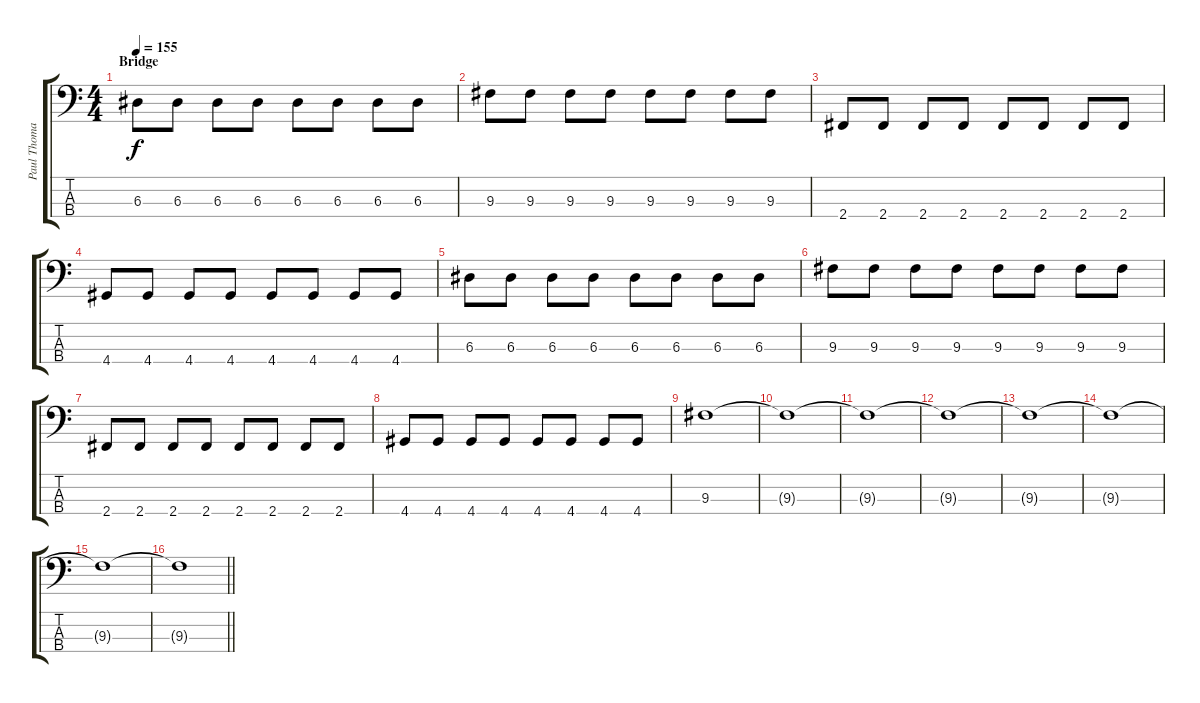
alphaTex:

\track ("Paul Thomas [Bass Guitar]" "Paul Thoma") {instrument electricbassfinger}
\staff {score tabs}
\tuning (G2 D2 A1 E1) {hide}
\ts (4 4)
\section ("" "Bridge")
\tempo 155
\clef f4
\ks c
6.3.8{dy f} 6.3.8 6.3.8 6.3.8 6.3.8 6.3.8 6.3.8 6.3.8 |
9.3.8 9.3.8 9.3.8 9.3.8 9.3.8 9.3.8 9.3.8 9.3.8 |
2.4.8 2.4.8 2.4.8 2.4.8 2.4.8 2.4.8 2.4.8 2.4.8 |
4.4.8 4.4.8 4.4.8 4.4.8 4.4.8 4.4.8 4.4.8 4.4.8 |
6.3.8 6.3.8 6.3.8 6.3.8 6.3.8 6.3.8 6.3.8 6.3.8 |
9.3.8 9.3.8 9.3.8 9.3.8 9.3.8 9.3.8 9.3.8 9.3.8 |
2.4.8 2.4.8 2.4.8 2.4.8 2.4.8 2.4.8 2.4.8 2.4.8 |
4.4.8 4.4.8 4.4.8 4.4.8 4.4.8 4.4.8 4.4.8 4.4.8 |
9.3.1 |
9.3{t}.1 |
9.3{t}.1 |
9.3{t}.1 |
9.3{t}.1 |
9.3{t}.1 |
9.3{t}.1 |
\barLineRight lightlight
9.3{t}.1
